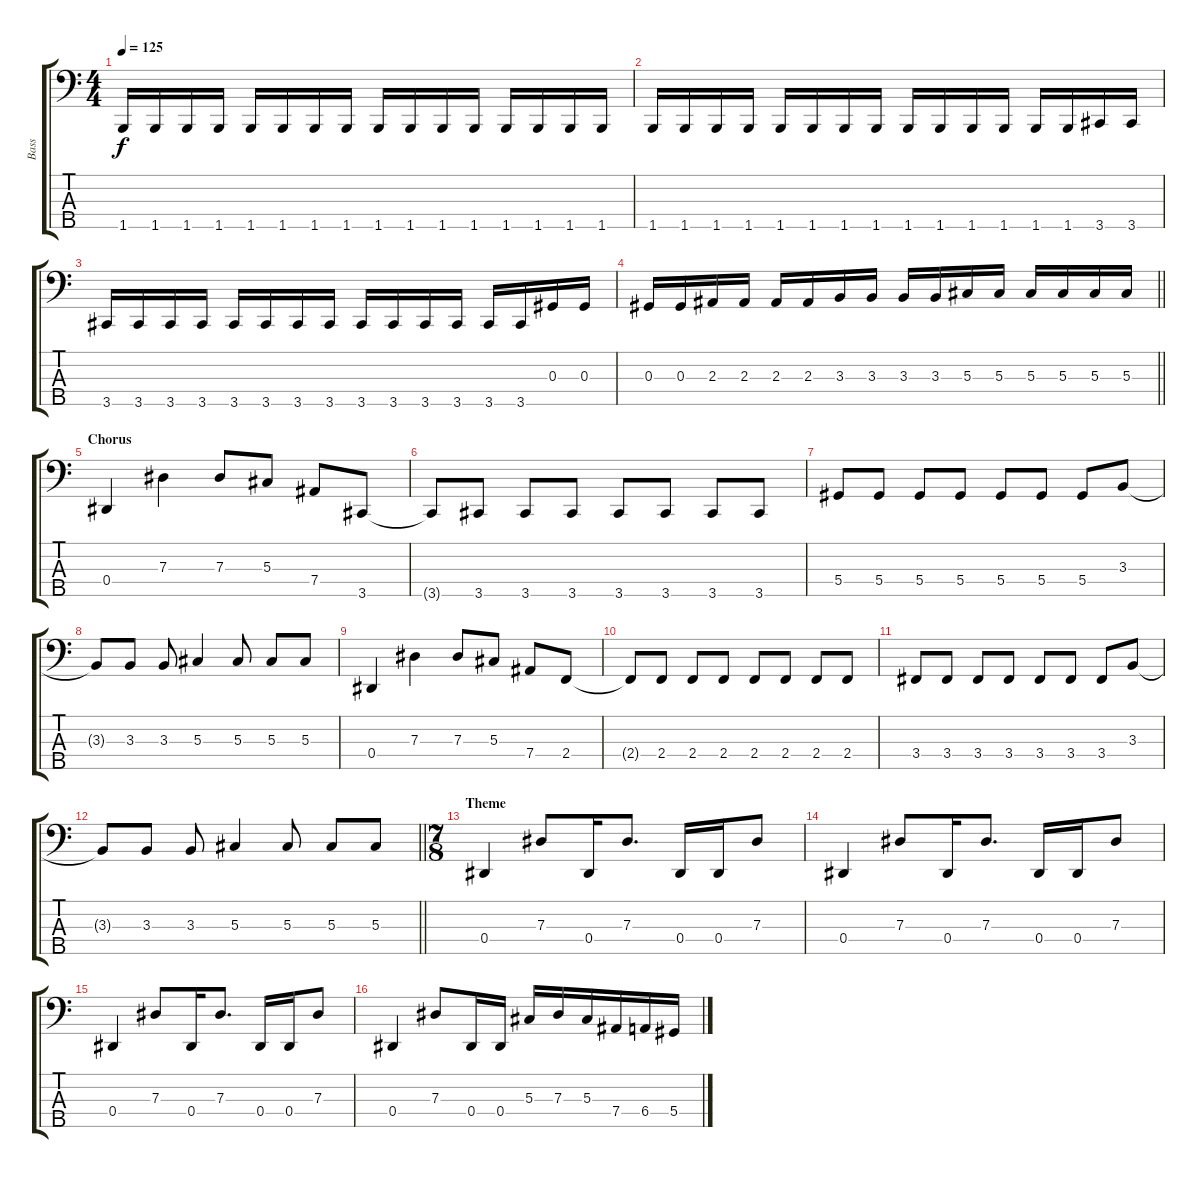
\track ("Bass" "Bass") {instrument electricbassfinger}
\staff {score tabs}
\tuning (Gb2 Db2 Ab1 Eb1 Bb0) {hide}
\ts (4 4)
\tempo 125
\clef f4
\ks c
1.5.16{dy f} 1.5.16 1.5.16 1.5.16 1.5.16 1.5.16 1.5.16 1.5.16 1.5.16 1.5.16 1.5.16 1.5.16 1.5.16 1.5.16 1.5.16 1.5.16 |
1.5.16 1.5.16 1.5.16 1.5.16 1.5.16 1.5.16 1.5.16 1.5.16 1.5.16 1.5.16 1.5.16 1.5.16 1.5.16 1.5.16 3.5.16 3.5.16 |
3.5.16 3.5.16 3.5.16 3.5.16 3.5.16 3.5.16 3.5.16 3.5.16 3.5.16 3.5.16 3.5.16 3.5.16 3.5.16 3.5.16 0.3.16 0.3.16 |
\barLineRight lightlight
0.3.16 0.3.16 2.3.16 2.3.16 2.3.16 2.3.16 3.3.16 3.3.16 3.3.16 3.3.16 5.3.16 5.3.16 5.3.16 5.3.16 5.3.16 5.3.16 |
\section ("" "Chorus")
0.4.4 7.3.4 7.3.8 5.3.8 7.4.8 3.5.8 |
3.5{t}.8 3.5.8 3.5.8 3.5.8 3.5.8 3.5.8 3.5.8 3.5.8 |
5.4.8 5.4.8 5.4.8 5.4.8 5.4.8 5.4.8 5.4.8 3.3.8 |
3.3{t}.8 3.3.8 3.3.8 5.3.4 5.3.8 5.3.8 5.3.8 |
0.4.4 7.3.4 7.3.8 5.3.8 7.4.8 2.4.8 |
2.4{t}.8 2.4.8 2.4.8 2.4.8 2.4.8 2.4.8 2.4.8 2.4.8 |
3.4.8 3.4.8 3.4.8 3.4.8 3.4.8 3.4.8 3.4.8 3.3.8 |
\barLineRight lightlight
3.3{t}.8 3.3.8 3.3.8 5.3.4 5.3.8 5.3.8 5.3.8 |
\ts (7 8)
\section ("" "Theme")
0.4.4 7.3.8 0.4.16 7.3.8{d} 0.4.16 0.4.16 7.3.8 |
0.4.4 7.3.8 0.4.16 7.3.8{d} 0.4.16 0.4.16 7.3.8 |
0.4.4 7.3.8 0.4.16 7.3.8{d} 0.4.16 0.4.16 7.3.8 |
0.4.4 7.3.8 0.4.16 0.4.16 5.3.16 7.3.16 5.3.16 7.4.16 6.4.16 5.4.16
